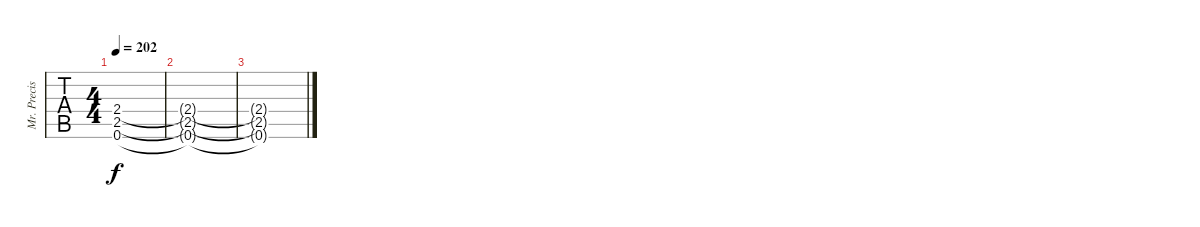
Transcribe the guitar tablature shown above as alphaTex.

\track ("Mr. Precision - Guitar" "Mr. Precis") {instrument distortionguitar}
\staff {tabs}
\tuning (E4 B3 G3 D3 A2 E2) {hide}
\ts (4 4)
\tempo 202
\clef g2
\ks c
(2.4{t} 2.5{t} 0.6{t}).1{dy f} |
(2.4{t} 2.5{t} 0.6{t}).1 |
(2.4{t} 2.5{t} 0.6{t}).1
